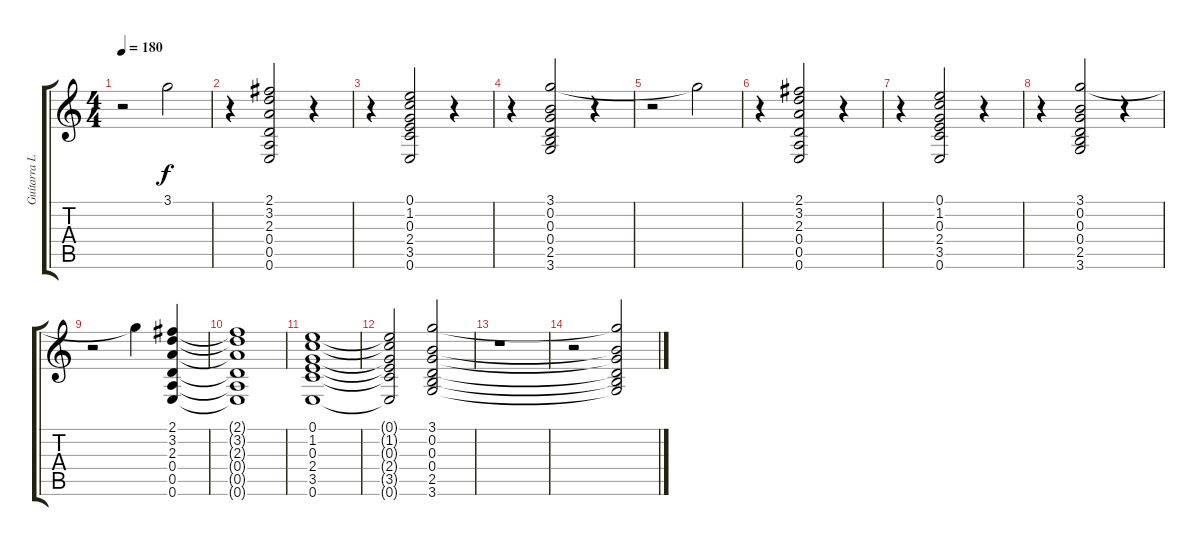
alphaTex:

\track ("Guítarra Limpia" "Guítarra L") {instrument electricguitarclean}
\staff {score tabs}
\tuning (E4 B3 G3 D3 A2 E2) {hide}
\ts (4 4)
\tempo 180
\clef g2
\ks c
r.2{dy f} 3.1{t}.2 |
r.4 (2.1 3.2 2.3 0.4 0.5 0.6).2 r.4 |
r.4 (0.1 1.2 0.3 2.4 3.5 0.6).2 r.4 |
r.4 (3.1 0.2 0.3 0.4 2.5 3.6).2 r.4 |
r.2 3.1{t}.2 |
r.4 (2.1 3.2 2.3 0.4 0.5 0.6).2 r.4 |
r.4 (0.1 1.2 0.3 2.4 3.5 0.6).2 r.4 |
r.4 (3.1 0.2 0.3 0.4 2.5 3.6).2 r.4 |
r.2 3.1{t}.4 (2.1 3.2 2.3 0.4 0.5 0.6).4 |
(2.1{t} 3.2{t} 2.3{t} 0.4{t} 0.5{t} 0.6{t}).1 |
(0.1 1.2 0.3 2.4 3.5 0.6).1 |
(0.1{t} 1.2{t} 0.3{t} 2.4{t} 3.5{t} 0.6{t}).2 (3.1 0.2 0.3 0.4 2.5 3.6).2 |
r.1 |
r.2 (3.1{t} 0.2{t} 0.3{t} 0.4{t} 2.5{t} 3.6{t}).2
